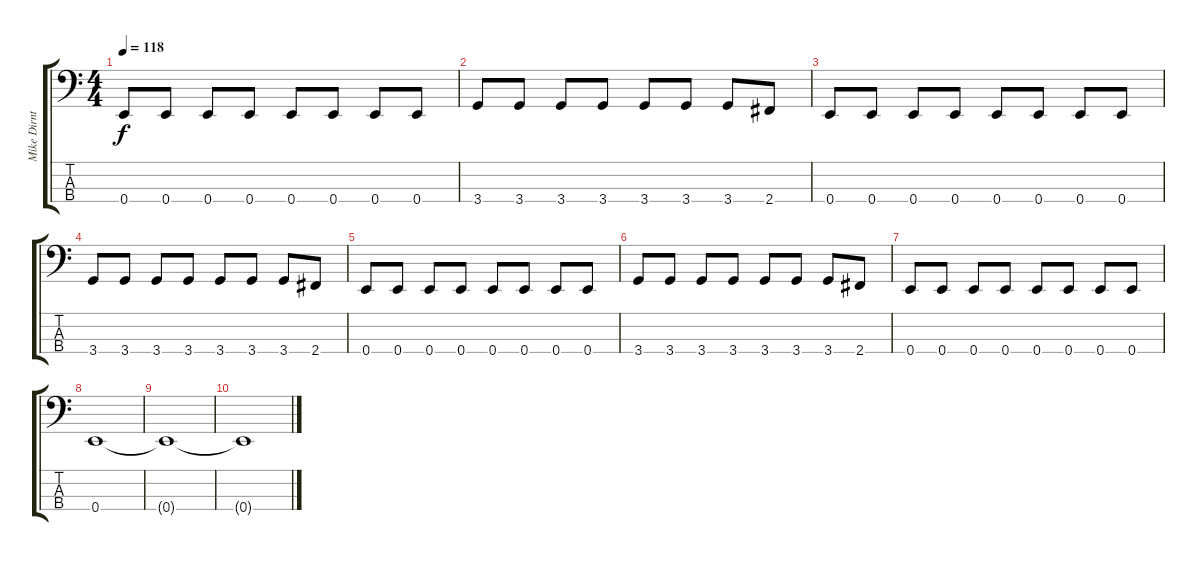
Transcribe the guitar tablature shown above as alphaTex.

\track ("Mike Dirnt" "Mike Dirnt") {instrument electricbassfinger}
\staff {score tabs}
\tuning (G2 D2 A1 E1) {hide}
\ts (4 4)
\tempo 118
\clef f4
\ks c
0.4.8{dy f} 0.4.8 0.4.8 0.4.8 0.4.8 0.4.8 0.4.8 0.4.8 |
3.4.8 3.4.8 3.4.8 3.4.8 3.4.8 3.4.8 3.4.8 2.4.8 |
0.4.8 0.4.8 0.4.8 0.4.8 0.4.8 0.4.8 0.4.8 0.4.8 |
3.4.8 3.4.8 3.4.8 3.4.8 3.4.8 3.4.8 3.4.8 2.4.8 |
0.4.8 0.4.8 0.4.8 0.4.8 0.4.8 0.4.8 0.4.8 0.4.8 |
3.4.8 3.4.8 3.4.8 3.4.8 3.4.8 3.4.8 3.4.8 2.4.8 |
0.4.8 0.4.8 0.4.8 0.4.8 0.4.8 0.4.8 0.4.8 0.4.8 |
0.4.1 |
0.4{t}.1 |
0.4{t}.1
